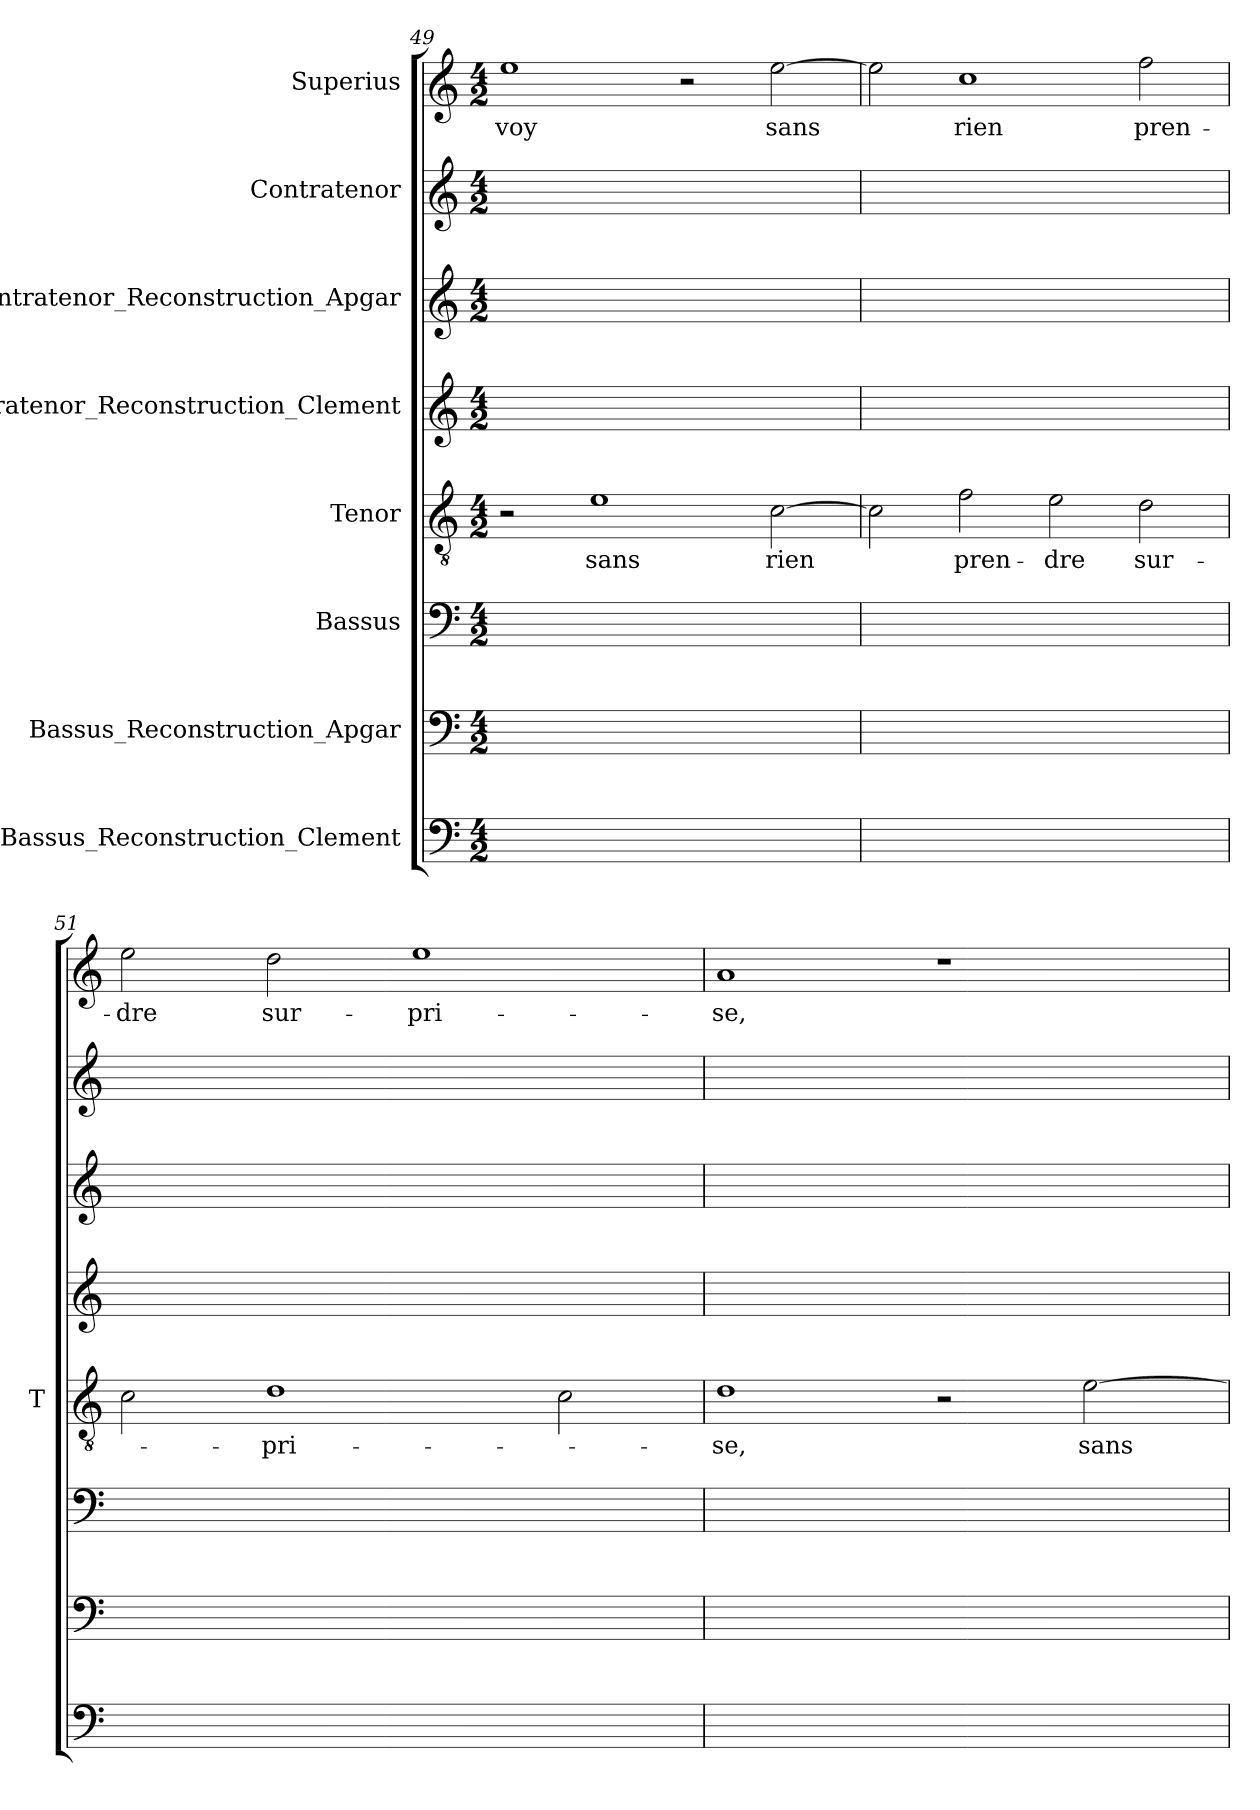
**kern	**kern	**kern	**kern	**text	**kern	**kern	**kern	**kern	**text
*part8	*part7	*part6	*part5	*part5	*part4	*part3	*part2	*part1	*part1
*staff8	*staff7	*staff6	*staff5	*staff5	*staff4	*staff3	*staff2	*staff1	*staff1
*I"Bassus_Reconstruction_Clement	*I"Bassus_Reconstruction_Apgar	*I"Bassus	*I"Tenor	*	*I"Contratenor_Reconstruction_Clement	*I"Contratenor_Reconstruction_Apgar	*I"Contratenor	*I"Superius	*
*	*	*	*I'T	*	*	*	*	*	*
*clefF4	*clefF4	*clefF4	*clefGv2	*	*clefG2	*clefG2	*clefG2	*clefG2	*
*k[]	*k[]	*k[]	*k[]	*	*k[]	*k[]	*k[]	*k[]	*
*M4/2	*M4/2	*M4/2	*M4/2	*	*M4/2	*M4/2	*M4/2	*M4/2	*
=49	=49	=49	=49	=49	=49	=49	=49	=49	=49
0ryy	0ryy	0ryy	2r	.	0ryy	0ryy	0ryy	1ee	-voy
.	.	.	1e	-sans	.	.	.	.	.
.	.	.	.	.	.	.	.	2r	.
.	.	.	[2c	-rien	.	.	.	[2ee	-sans
=50	=50	=50	=50	=50	=50	=50	=50	=50	=50
0ryy	0ryy	0ryy	2c]	.	0ryy	0ryy	0ryy	2ee]	.
.	.	.	2f	pren-	.	.	.	1cc	-rien
.	.	.	2e	-dre	.	.	.	.	.
.	.	.	2d	sur-	.	.	.	2ff	pren-
=51	=51	=51	=51	=51	=51	=51	=51	=51	=51
0ryy	0ryy	0ryy	2c	.	0ryy	0ryy	0ryy	2ee	-dre
.	.	.	1d	pri-	.	.	.	2dd	sur-
.	.	.	.	.	.	.	.	1ee	pri-
.	.	.	2c	.	.	.	.	.	.
=52	=52	=52	=52	=52	=52	=52	=52	=52	=52
0ryy	0ryy	0ryy	1d	-se,	0ryy	0ryy	0ryy	1a	-se,
.	.	.	2r	.	.	.	.	1r	.
.	.	.	[2e	-sans	.	.	.	.	.
=	=	=	=	=	=	=	=	=	=
*-	*-	*-	*-	*-	*-	*-	*-	*-	*-
